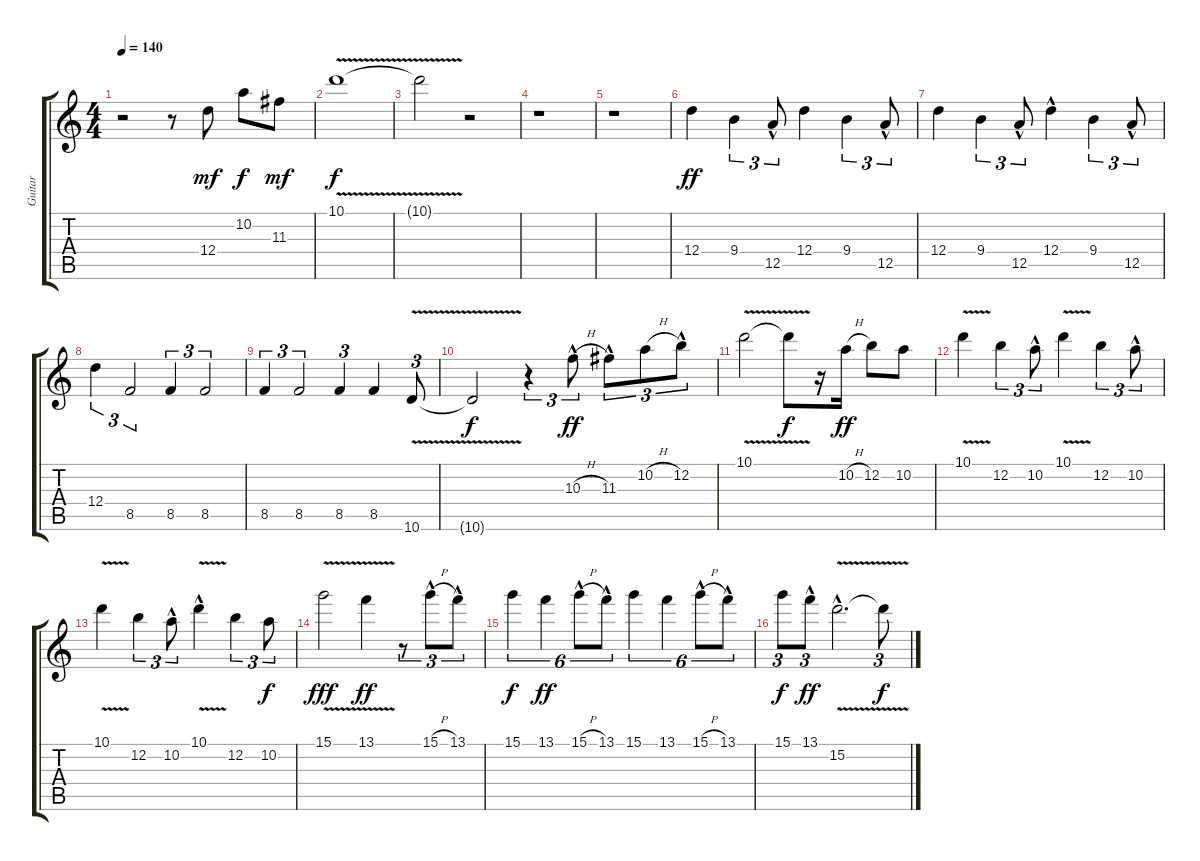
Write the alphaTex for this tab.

\track ("Guitar" "Guitar") {instrument distortionguitar}
\staff {score tabs}
\tuning (E4 B3 G3 D3 A2 E2) {hide}
\ts (4 4)
\tempo 140
\clef g2
\ks c
r.2{dy f} r.8 12.4.8{dy mf} 10.2.8{dy f} 11.3.8{dy mf} |
10.1{v}.1{dy f} |
10.1{t}.2 r.2 |
r.1 |
r.1 |
12.4.4{dy ff} 9.4.4{tu (3 2)} 12.5{hac}.8{tu (3 2)} 12.4.4 9.4.4{tu (3 2)} 12.5{hac}.8{tu (3 2)} |
12.4.4 9.4.4{tu (3 2)} 12.5{hac}.8{tu (3 2)} 12.4{hac}.4 9.4.4{tu (3 2)} 12.5{hac}.8{tu (3 2)} |
12.4.4{tu (3 2)} 8.5.2{tu (3 2)} 8.5.4{tu (3 2)} 8.5.2{tu (3 2)} |
8.5.4{tu (3 2)} 8.5.2{tu (3 2)} 8.5.4{tu (3 2)} 8.5.4 10.6{v}.8{tu (3 2)} |
10.6{t}.2{dy f} r.4{tu (3 2)} 10.3{h hac}.8{tu (3 2) dy ff} 11.3{hac}.8{tu (3 2)} 10.2{h}.8{tu (3 2)} 12.2{hac}.8{tu (3 2)} |
10.1{v}.2 10.1{t}.8{dy f} r.16 10.2{h}.16{dy ff} 12.2.8 10.2.8 |
10.1{v}.4 12.2.4{tu (3 2)} 10.2{hac}.8{tu (3 2)} 10.1{v}.4 12.2.4{tu (3 2)} 10.2{hac}.8{tu (3 2)} |
10.1{v}.4 12.2.4{tu (3 2)} 10.2{hac}.8{tu (3 2)} 10.1{v hac}.4 12.2.4{tu (3 2)} 10.2.8{tu (3 2) dy f} |
15.1{v}.2{dy fff} 13.1{v}.4{dy ff} r.8{tu (3 2)} 15.1{h hac}.8{tu (3 2)} 13.1{hac}.8{tu (3 2)} |
15.1.4{tu (6 4) dy f} 13.1.4{tu (6 4) dy ff} 15.1{h hac}.8{tu (6 4)} 13.1{hac}.8{tu (6 4)} 15.1.4{tu (6 4)} 13.1.4{tu (6 4)} 15.1{h hac}.8{tu (6 4)} 13.1{hac}.8{tu (6 4)} |
15.1.8{tu (3 2) dy f} 13.1{hac}.8{tu (3 2) dy ff} 15.2{v hac}.2{d} 15.2{t}.8{tu (3 2) dy f}
